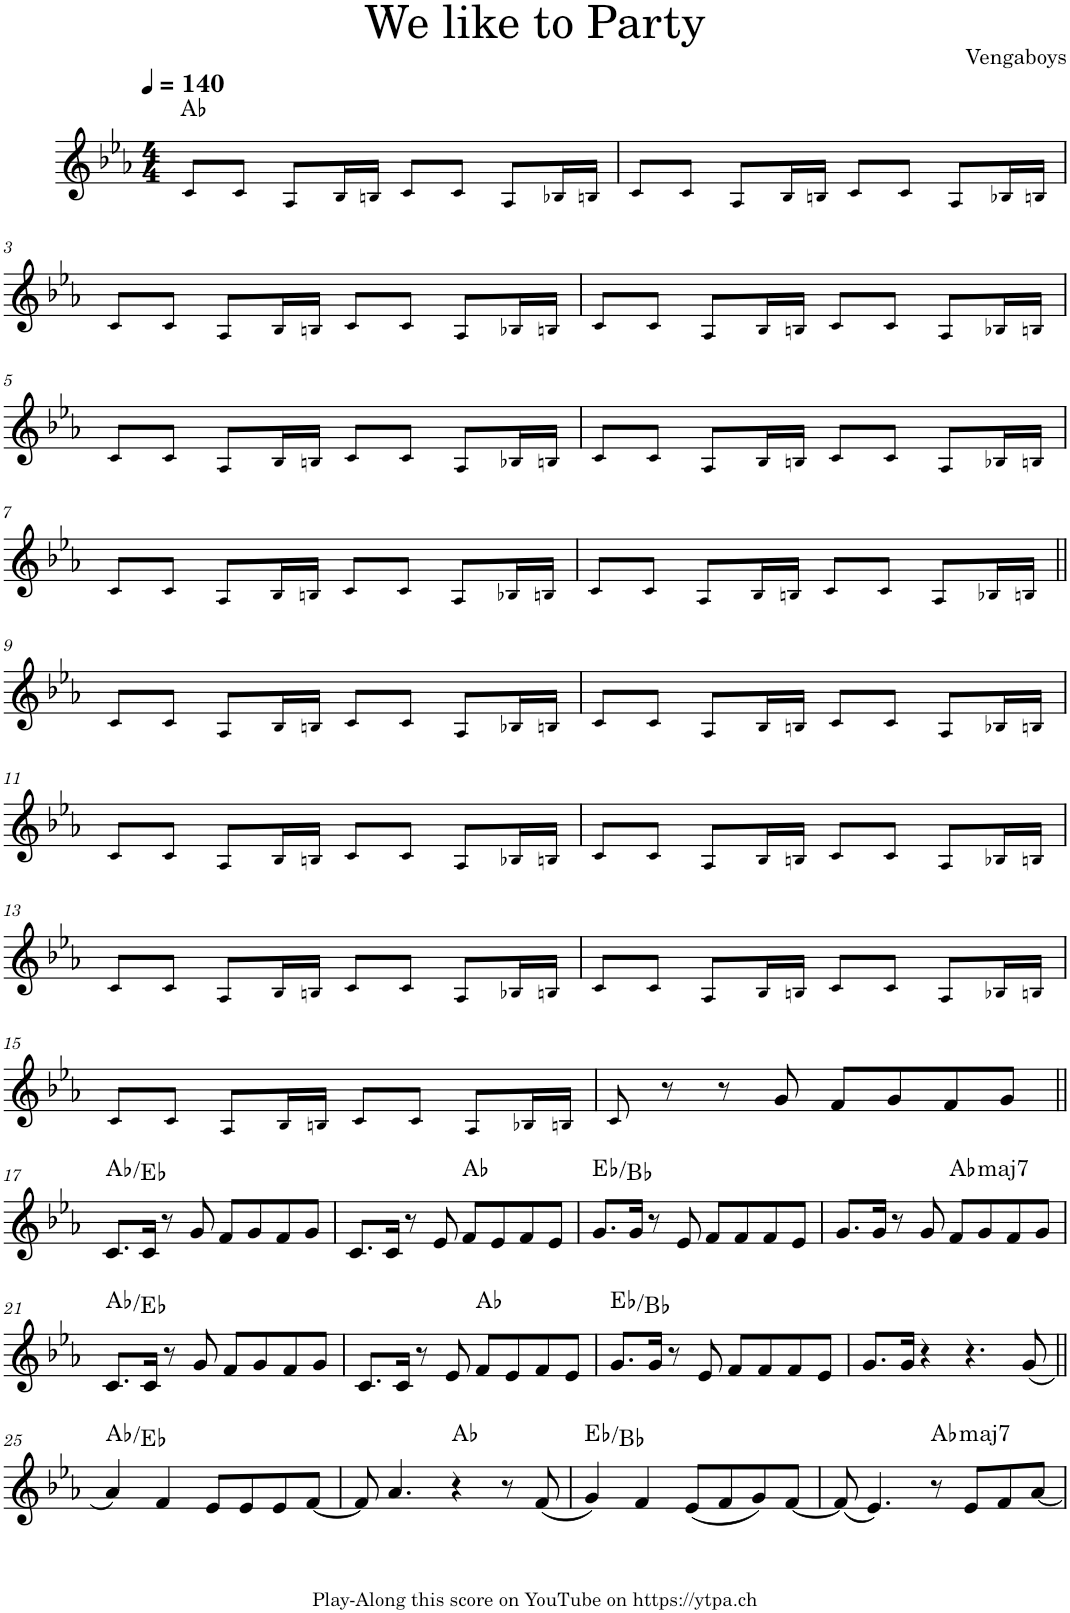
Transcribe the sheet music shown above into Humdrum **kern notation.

**kern	**harte
*part1	*part1
*staff1	*
*I"Piano	*
*I'Pno.	*
*clefG2	*
*k[b-e-a-]	*
*M4/4	*
*MM140	*
=1	=1
8c!/L	Ab:maj
8c!/J	.
8A-!/L	.
16B-!/L	.
16Bn!/JJ	.
8c!/L	.
8c!/J	.
8A-!/L	.
16B-X!/L	.
16Bn!/JJ	.
=2	=2
8c!/L	.
8c!/J	.
8A-!/L	.
16B-!/L	.
16Bn!/JJ	.
8c!/L	.
8c!/J	.
8A-!/L	.
16B-X!/L	.
16Bn!/JJ	.
!!LO:LB:g=z
=3	=3
8c!/L	.
8c!/J	.
8A-!/L	.
16B-!/L	.
16Bn!/JJ	.
8c!/L	.
8c!/J	.
8A-!/L	.
16B-X!/L	.
16Bn!/JJ	.
=4	=4
8c!/L	.
8c!/J	.
8A-!/L	.
16B-!/L	.
16Bn!/JJ	.
8c!/L	.
8c!/J	.
8A-!/L	.
16B-X!/L	.
16Bn!/JJ	.
!!LO:LB:g=z
=5	=5
8c!/L	.
8c!/J	.
8A-!/L	.
16B-!/L	.
16Bn!/JJ	.
8c!/L	.
8c!/J	.
8A-!/L	.
16B-X!/L	.
16Bn!/JJ	.
=6	=6
8c!/L	.
8c!/J	.
8A-!/L	.
16B-!/L	.
16Bn!/JJ	.
8c!/L	.
8c!/J	.
8A-!/L	.
16B-X!/L	.
16Bn!/JJ	.
!!LO:LB:g=z
=7	=7
8c!/L	.
8c!/J	.
8A-!/L	.
16B-!/L	.
16Bn!/JJ	.
8c!/L	.
8c!/J	.
8A-!/L	.
16B-X!/L	.
16Bn!/JJ	.
=8	=8
8c!/L	.
8c!/J	.
8A-!/L	.
16B-!/L	.
16Bn!/JJ	.
8c!/L	.
8c!/J	.
8A-!/L	.
16B-X!/L	.
16Bn!/JJ	.
!!LO:LB:g=z
=9||	=9||
8c!/L	.
8c!/J	.
8A-!/L	.
16B-!/L	.
16Bn!/JJ	.
8c!/L	.
8c!/J	.
8A-!/L	.
16B-X!/L	.
16Bn!/JJ	.
=10	=10
8c!/L	.
8c!/J	.
8A-!/L	.
16B-!/L	.
16Bn!/JJ	.
8c!/L	.
8c!/J	.
8A-!/L	.
16B-X!/L	.
16Bn!/JJ	.
!!LO:LB:g=z
=11	=11
8c!/L	.
8c!/J	.
8A-!/L	.
16B-!/L	.
16Bn!/JJ	.
8c!/L	.
8c!/J	.
8A-!/L	.
16B-X!/L	.
16Bn!/JJ	.
=12	=12
8c!/L	.
8c!/J	.
8A-!/L	.
16B-!/L	.
16Bn!/JJ	.
8c!/L	.
8c!/J	.
8A-!/L	.
16B-X!/L	.
16Bn!/JJ	.
!!LO:LB:g=z
=13	=13
8c!/L	.
8c!/J	.
8A-!/L	.
16B-!/L	.
16Bn!/JJ	.
8c!/L	.
8c!/J	.
8A-!/L	.
16B-X!/L	.
16Bn!/JJ	.
=14	=14
8c!/L	.
8c!/J	.
8A-!/L	.
16B-!/L	.
16Bn!/JJ	.
8c!/L	.
8c!/J	.
8A-!/L	.
16B-X!/L	.
16Bn!/JJ	.
!!LO:LB:g=z
=15	=15
8c!/L	.
8c!/J	.
8A-!/L	.
16B-!/L	.
16Bn!/JJ	.
8c!/L	.
8c!/J	.
8A-!/L	.
16B-X!/L	.
16Bn!/JJ	.
=16	=16
8c!/	.
8r	.
8r	.
8g/	.
8f/L	.
8g/	.
8f/	.
8g/J	.
!!LO:LB:g=z
=17||	=17||
8.c/L	Ab:maj/5
16c/Jk	.
8r	.
8g/	.
8f/L	.
8g/	.
8f/	.
8g/J	.
=18	=18
8.c/L	.
16c/Jk	.
8r	.
8e-/	.
8f/L	Ab:maj
8e-/	.
8f/	.
8e-/J	.
=19	=19
8.g/L	Eb:maj/5
16g/Jk	.
8r	.
8e-/	.
8f/L	.
8f/	.
8f/	.
8e-/J	.
=20	=20
8.g/L	.
16g/Jk	.
8r	.
8g/	.
!	!LO:H:kt=maj7
8f/L	Ab:maj7
8g/	.
8f/	.
8g/J	.
!!LO:LB:g=z
=21	=21
8.c/L	Ab:maj/5
16c/Jk	.
8r	.
8g/	.
8f/L	.
8g/	.
8f/	.
8g/J	.
=22	=22
8.c/L	.
16c/Jk	.
8r	.
8e-/	.
8f/L	Ab:maj
8e-/	.
8f/	.
8e-/J	.
=23	=23
8.g/L	Eb:maj/5
16g/Jk	.
8r	.
8e-/	.
8f/L	.
8f/	.
8f/	.
8e-/J	.
=24	=24
8.g/L	.
16g/Jk	.
4r	.
4.r	.
(8g/	.
!!LO:LB:g=z
=25||	=25||
4a-/)	Ab:maj/5
4f/	.
8e-/L	.
8e-/	.
8e-/	.
[8f/J	.
=26	=26
8f/]	.
4.a-/	.
4r	Ab:maj
8r	.
(8f/	.
=27	=27
4g/)	Eb:maj/5
4f/	.
(8e-/L	.
8f/	.
8g/)	.
[8f/J	.
=28	=28
(8f/]	.
4.e-/)	.
!	!LO:H:kt=maj7
8r	Ab:maj7
8e-/L	.
8f/	.
[8a-/J	.
=	=
*-	*-
